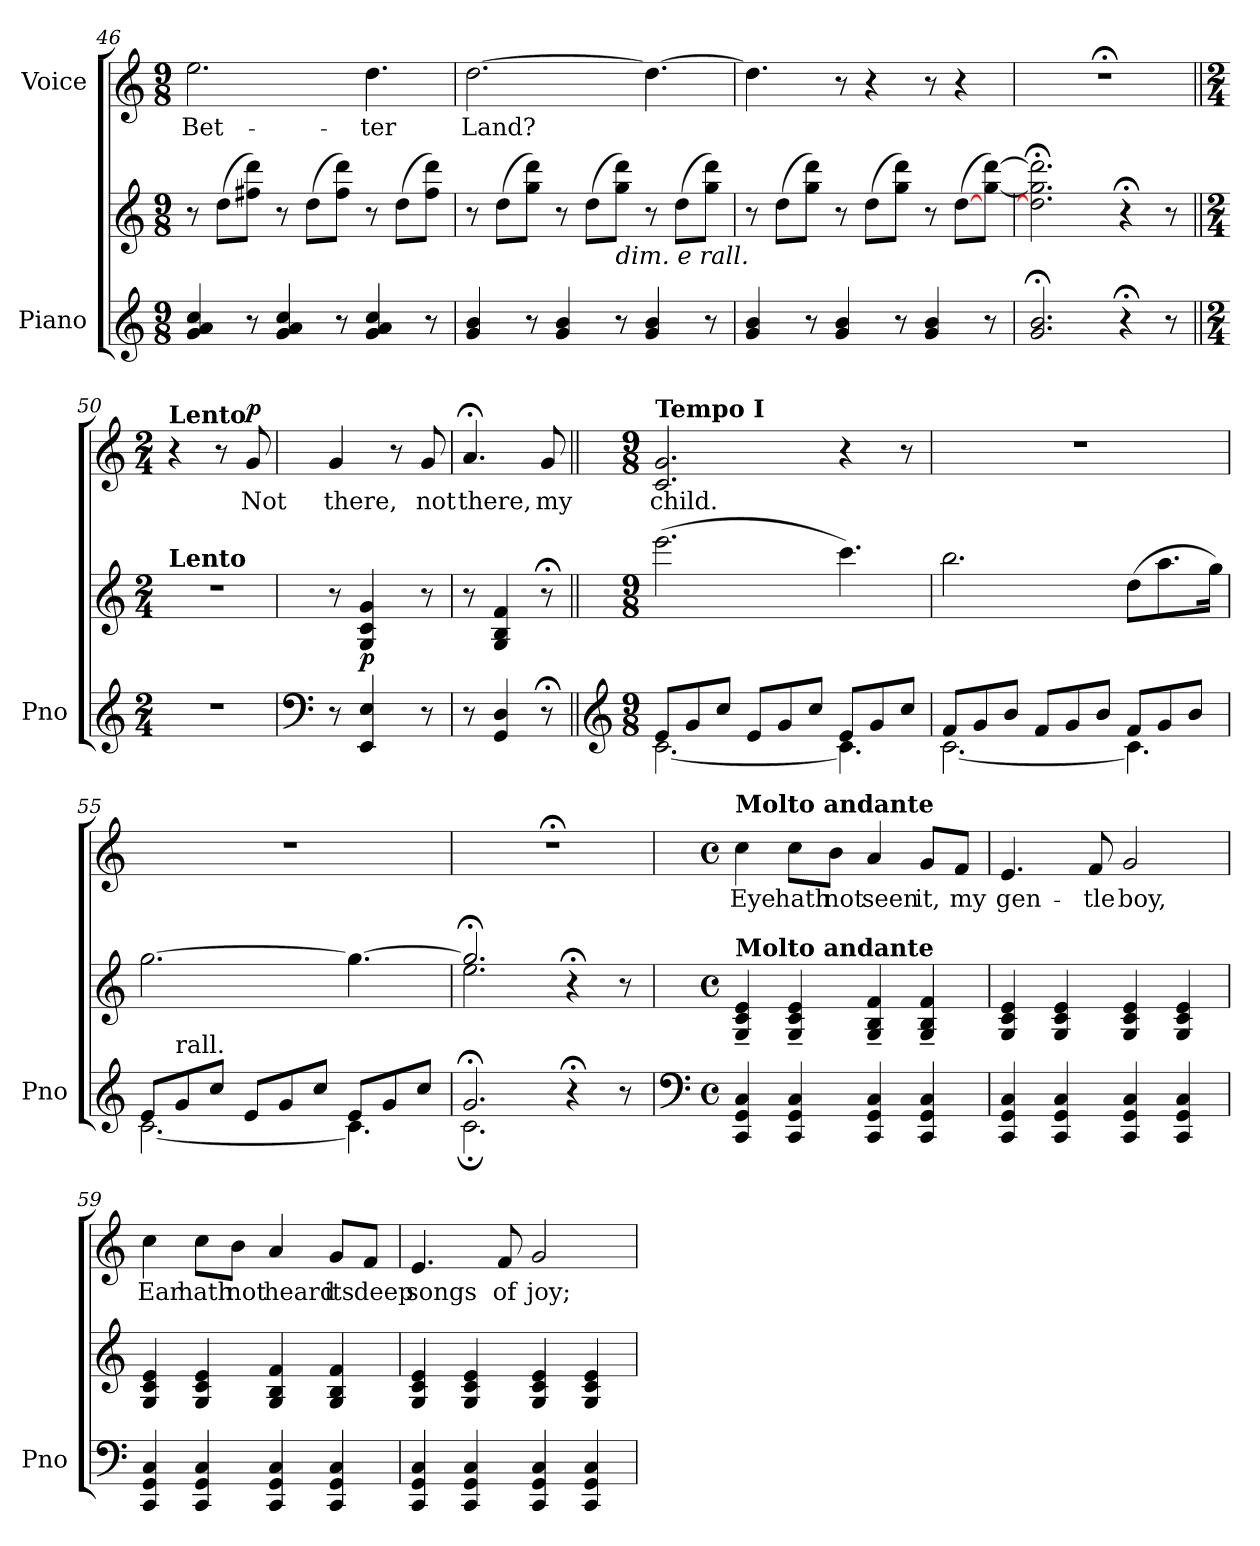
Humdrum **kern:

**kern	**kern	**dynam	**kern	**text	**dynam
*part2	*part2	*part2	*part1	*part1	*part1
*staff3	*staff2	*staff2/3	*staff1	*staff1	*staff1
*I"Piano	*	*	*I"Voice	*	*
*I'Pno	*	*	*	*	*
*clefG2	*clefG2	*	*clefG2	*	*
*k[]	*k[]	*	*k[]	*	*
*M9/8	*M9/8	*	*M9/8	*	*
=46	=46	=46	=46	=46	=46
4g/ 4a/ 4cc/	8r	.	2.ee\	Bet-	.
.	(8dd\L	.	.	.	.
8r	8ff#X\ 8ddd\J)	.	.	.	.
4g/ 4a/ 4cc/	8r	.	.	.	.
.	(8dd\L	.	.	.	.
8r	8ff#\ 8ddd\J)	.	.	.	.
4g/ 4a/ 4cc/	8r	.	4.dd\	-ter	.
.	(8dd\L	.	.	.	.
8r	8ff#\ 8ddd\J)	.	.	.	.
=47	=47	=47	=47	=47	=47
4g/ 4b/	8r	.	[2.dd\	Land?	.
.	(8dd\L	.	.	.	.
8r	8gg\ 8ddd\J)	.	.	.	.
4g/ 4b/	8r	.	.	.	.
.	(8dd\L	.	.	.	.
!	!LO:TX:b:i:t=dim.  e  rall.	!	!	!	!
8r	8gg\ 8ddd\J)	.	.	.	.
4g/ 4b/	8r	.	4.dd\_	.	.
.	(8dd\L	.	.	.	.
8r	8gg\ 8ddd\J)	.	.	.	.
=48	=48	=48	=48	=48	=48
4g/ 4b/	8r	.	4.dd\]	.	.
.	(8dd\L	.	.	.	.
8r	8gg\ 8ddd\J)	.	.	.	.
4g/ 4b/	8r	.	8r	.	.
.	(8dd\L	.	4r	.	.
8r	8gg\ 8ddd\J)	.	.	.	.
4g/ 4b/	8r	.	8r	.	.
.	([<8dd\L	.	4r	.	.
8r	[>8gg\ [8ddd\J)	.	.	.	.
=49	=49	=49	=49	=49	=49
2.g/;< 2.b/;<	2.dd\];< 2.gg\];< 2.ddd\];<	.	8%9r;<	.	.
4r;<	4r;<	.	.	.	.
8r	8r	.	.	.	.
=50||	=50||	=50||	=50||	=50||	=50||
*M2/4	*M2/4	*	*M2/4	*	*
!	!	!	!LO:TX:a:B:t=Lento	!	!
!	!LO:TX:a:B:t=Lento	!	!	!	!
2r	2r	.	4r	.	.
.	.	.	8r	.	.
!	!	!	!	!	!LO:DY:a
.	.	.	8g/	Not	p
=51	=51	=51	=51	=51	=51
*clefF4	*	*	*	*	*
8r	8r	.	4g/	there,	.
!	!	!LO:DY:b	!	!	!
4EE/ 4E/	4G/ 4c/ 4g/	p	.	.	.
.	.	.	8r	.	.
8r	8r	.	8g/	not	.
=52	=52	=52	=52	=52	=52
8r	8r	.	4.a;</	there,	.
4GG/ 4D/	4G/ 4B/ 4f/	.	.	.	.
8r;<	8r;<	.	8g/	my	.
=53||	=53||	=53||	=53||	=53||	=53||
*clefG2	*	*	*	*	*
*M9/8	*M9/8	*	*M9/8	*	*
*^	*	*	*	*	*
!	!	!	!	!LO:TX:a:B:t=Tempo I	!	!
!	!	!	!LO:DY:b	!	!	!
!	!	!	!LO:DY:n=1:b	!	!	!
8e/L	[2.c\	(2.eee\	pp other-dynamics	2.c/ 2.g/	child.	.
8g/	.	.	.	.	.	.
8cc/J	.	.	.	.	.	.
8e/L	.	.	.	.	.	.
8g/	.	.	.	.	.	.
8cc/J	.	.	.	.	.	.
8e/L	4.c\]	4.ccc\)	.	4r	.	.
8g/	.	.	.	.	.	.
8cc/J	.	.	.	8r	.	.
=54	=54	=54	=54	=54	=54	=54
8f/L	[2.c\	2.bb\	.	8%9r	.	.
8g/	.	.	.	.	.	.
8b/J	.	.	.	.	.	.
8f/L	.	.	.	.	.	.
8g/	.	.	.	.	.	.
8b/J	.	.	.	.	.	.
8f/L	4.c\]	(8dd\L	.	.	.	.
8g/	.	8.aa\	.	.	.	.
8b/J	.	.	.	.	.	.
.	.	16gg\Jk)	.	.	.	.
=55	=55	=55	=55	=55	=55	=55
8e/L	[2.c\	[2.gg\	.	8%9r	.	.
!LO:TX:a:t=rall.	!	!	!	!	!	!
8g/	.	.	.	.	.	.
8cc/J	.	.	.	.	.	.
8e/L	.	.	.	.	.	.
8g/	.	.	.	.	.	.
8cc/J	.	.	.	.	.	.
8e/L	4.c\]	4.gg\_	.	.	.	.
8g/	.	.	.	.	.	.
8cc/J	.	.	.	.	.	.
=56	=56	=56	=56	=56	=56	=56
*	*	*^	*	*	*	*
2.g;</	2.c;\	2.gg;</]	2.ee\	.	8%9r;<	.	.
4r;<	4.ryy	4r;<	4.ryy	.	.	.	.
8r	.	8r	.	.	.	.	.
*v	*v	*	*	*	*	*	*
*	*v	*v	*	*	*	*
=57	=57	=57	=57	=57	=57
*clefF4	*	*	*	*	*
*M4/4	*M4/4	*	*M4/4	*	*
*met(c)	*met(c)	*	*met(c)	*	*
!	!	!	!LO:TX:a:B:t=Molto andante	!	!
!	!LO:TX:a:B:t=Molto andante	!	!	!	!
!	!	!LO:DY:b	!	!	!
!	!	!LO:DY:n=1:b	!	!	!LO:DY:a
!	!	!	!	!	!LO:DY:n=1:a
4CC/ 4GG/ 4C/	4G/~> 4c/~> 4e/~>	p other-dynamics	4cc\	Eye	p other-dynamics
4CC/ 4GG/ 4C/	4G/~> 4c/~> 4e/~>	.	8cc\L	hath	.
.	.	.	8b\J	not	.
4CC/ 4GG/ 4C/	4G/~> 4B/~> 4f/~>	.	4a/	seen	.
4CC/ 4GG/ 4C/	4G/~> 4B/~> 4f/~>	.	8g/L	it,	.
.	.	.	8f/J	my	.
=58	=58	=58	=58	=58	=58
4CC/ 4GG/ 4C/	4G/ 4c/ 4e/	.	4.e/	gen-	.
4CC/ 4GG/ 4C/	4G/ 4c/ 4e/	.	.	.	.
.	.	.	8f/	-tle	.
4CC/ 4GG/ 4C/	4G/ 4c/ 4e/	.	2g/	boy,	.
4CC/ 4GG/ 4C/	4G/ 4c/ 4e/	.	.	.	.
=59	=59	=59	=59	=59	=59
4CC/ 4GG/ 4C/	4G/ 4c/ 4e/	.	4cc\	Ear	.
4CC/ 4GG/ 4C/	4G/ 4c/ 4e/	.	8cc\L	hath	.
.	.	.	8b\J	not	.
4CC/ 4GG/ 4C/	4G/ 4B/ 4f/	.	4a/	heard	.
4CC/ 4GG/ 4C/	4G/ 4B/ 4f/	.	8g/L	its	.
.	.	.	8f/J	deep	.
=60	=60	=60	=60	=60	=60
4CC/ 4GG/ 4C/	4G/ 4c/ 4e/	.	4.e/	songs	.
4CC/ 4GG/ 4C/	4G/ 4c/ 4e/	.	.	.	.
.	.	.	8f/	of	.
4CC/ 4GG/ 4C/	4G/ 4c/ 4e/	.	2g/	joy;	.
4CC/ 4GG/ 4C/	4G/ 4c/ 4e/	.	.	.	.
=	=	=	=	=	=
*-	*-	*-	*-	*-	*-
